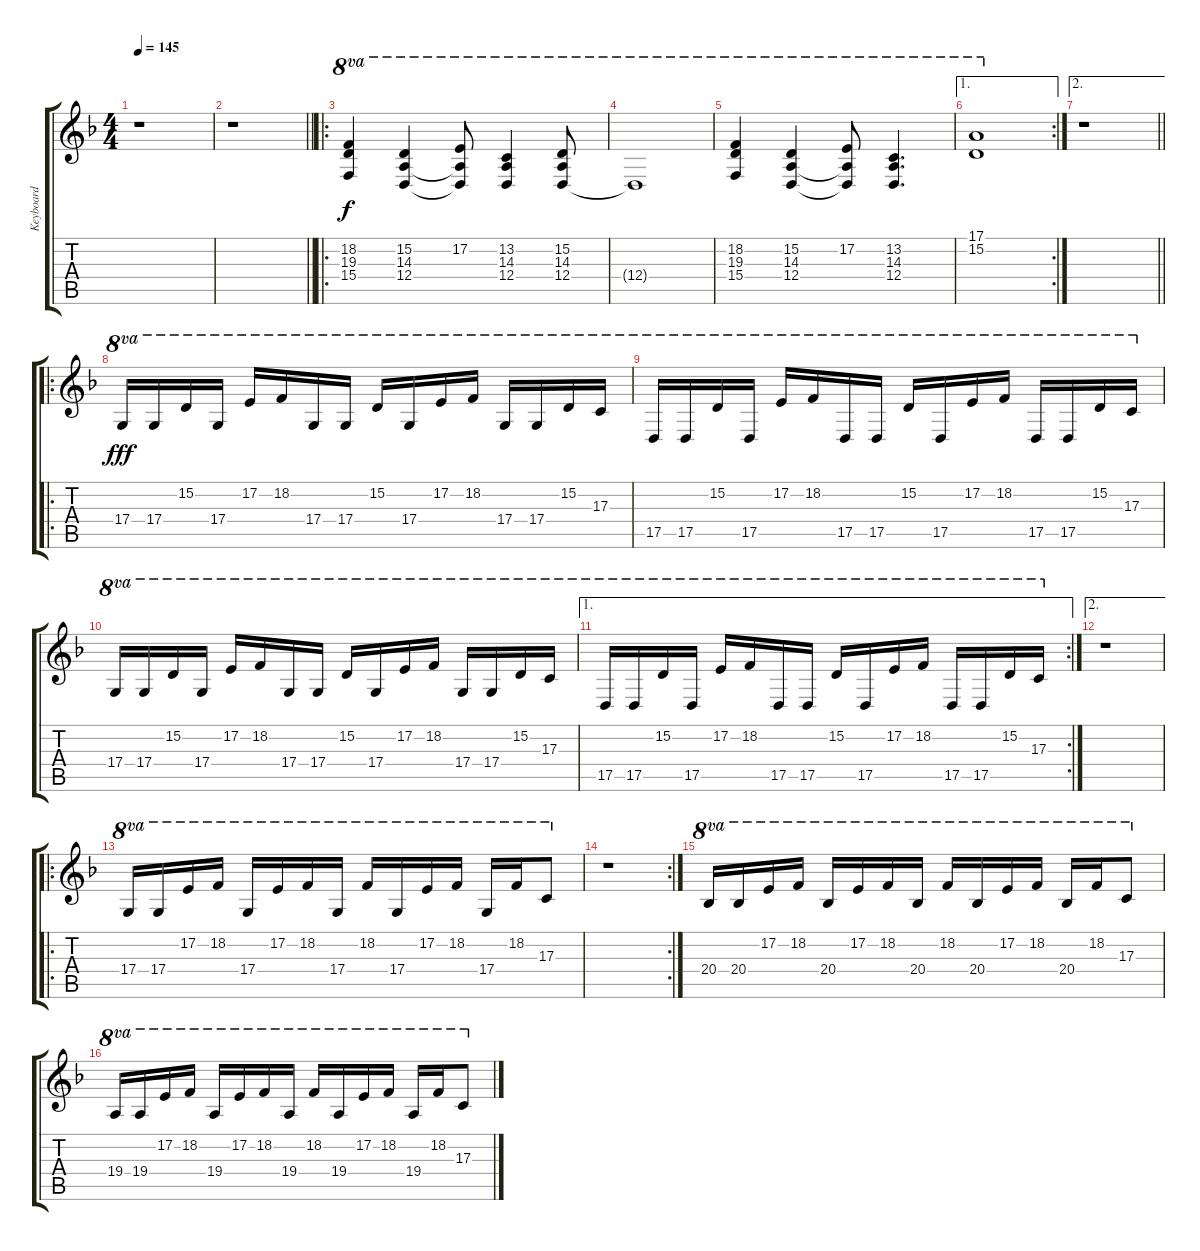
\track ("Keyboard" "Keyboard") {instrument lead2sawtooth}
\staff {score tabs}
\tuning (E4 B3 G3 D3 A2 D2) {hide}
\ts (4 4)
\tempo 145
\clef g2
\ks f
r.1{dy f} |
\barLineRight lightlight
r.1 |
\ro
(18.2 19.3 15.4).4{ot 8va} (15.2 14.3 12.4).4{ot 8va} (17.2 14.3{t} 12.4{t}).8{ot 8va} (13.2 14.3 12.4).4{ot 8va} (15.2 14.3 12.4).8{ot 8va} |
12.4{t}.1{ot 8va} |
(18.2 19.3 15.4).4{ot 8va} (15.2 14.3 12.4).4{ot 8va} (17.2 14.3{t} 12.4{t}).8{ot 8va} (13.2 14.3 12.4).4{d ot 8va} |
\ae 1
\rc 2
(17.1 15.2).1{ot 8va} |
\ae 2
\barLineRight lightlight
r.1 |
\ro
17.4.16{ot 8va dy fff} 17.4.16{ot 8va} 15.2.16{ot 8va} 17.4.16{ot 8va} 17.2.16{ot 8va} 18.2.16{ot 8va} 17.4.16{ot 8va} 17.4.16{ot 8va} 15.2.16{ot 8va} 17.4.16{ot 8va} 17.2.16{ot 8va} 18.2.16{ot 8va} 17.4.16{ot 8va} 17.4.16{ot 8va} 15.2.16{ot 8va} 17.3.16{ot 8va} |
17.5.16{ot 8va} 17.5.16{ot 8va} 15.2.16{ot 8va} 17.5.16{ot 8va} 17.2.16{ot 8va} 18.2.16{ot 8va} 17.5.16{ot 8va} 17.5.16{ot 8va} 15.2.16{ot 8va} 17.5.16{ot 8va} 17.2.16{ot 8va} 18.2.16{ot 8va} 17.5.16{ot 8va} 17.5.16{ot 8va} 15.2.16{ot 8va} 17.3.16{ot 8va} |
17.4.16{ot 8va} 17.4.16{ot 8va} 15.2.16{ot 8va} 17.4.16{ot 8va} 17.2.16{ot 8va} 18.2.16{ot 8va} 17.4.16{ot 8va} 17.4.16{ot 8va} 15.2.16{ot 8va} 17.4.16{ot 8va} 17.2.16{ot 8va} 18.2.16{ot 8va} 17.4.16{ot 8va} 17.4.16{ot 8va} 15.2.16{ot 8va} 17.3.16{ot 8va} |
\ae 1
\rc 2
17.5.16{ot 8va} 17.5.16{ot 8va} 15.2.16{ot 8va} 17.5.16{ot 8va} 17.2.16{ot 8va} 18.2.16{ot 8va} 17.5.16{ot 8va} 17.5.16{ot 8va} 15.2.16{ot 8va} 17.5.16{ot 8va} 17.2.16{ot 8va} 18.2.16{ot 8va} 17.5.16{ot 8va} 17.5.16{ot 8va} 15.2.16{ot 8va} 17.3.16{ot 8va} |
\ae 2
r.1 |
\ro
17.4.16{ot 8va} 17.4.16{ot 8va} 17.2.16{ot 8va} 18.2.16{ot 8va} 17.4.16{ot 8va} 17.2.16{ot 8va} 18.2.16{ot 8va} 17.4.16{ot 8va} 18.2.16{ot 8va} 17.4.16{ot 8va} 17.2.16{ot 8va} 18.2.16{ot 8va} 17.4.16{ot 8va} 18.2.16{ot 8va} 17.3.8{ot 8va} |
\rc 2
r.1 |
20.4.16{ot 8va} 20.4.16{ot 8va} 17.2.16{ot 8va} 18.2.16{ot 8va} 20.4.16{ot 8va} 17.2.16{ot 8va} 18.2.16{ot 8va} 20.4.16{ot 8va} 18.2.16{ot 8va} 20.4.16{ot 8va} 17.2.16{ot 8va} 18.2.16{ot 8va} 20.4.16{ot 8va} 18.2.16{ot 8va} 17.3.8{ot 8va} |
19.4.16{ot 8va} 19.4.16{ot 8va} 17.2.16{ot 8va} 18.2.16{ot 8va} 19.4.16{ot 8va} 17.2.16{ot 8va} 18.2.16{ot 8va} 19.4.16{ot 8va} 18.2.16{ot 8va} 19.4.16{ot 8va} 17.2.16{ot 8va} 18.2.16{ot 8va} 19.4.16{ot 8va} 18.2.16{ot 8va} 17.3.8{ot 8va}
